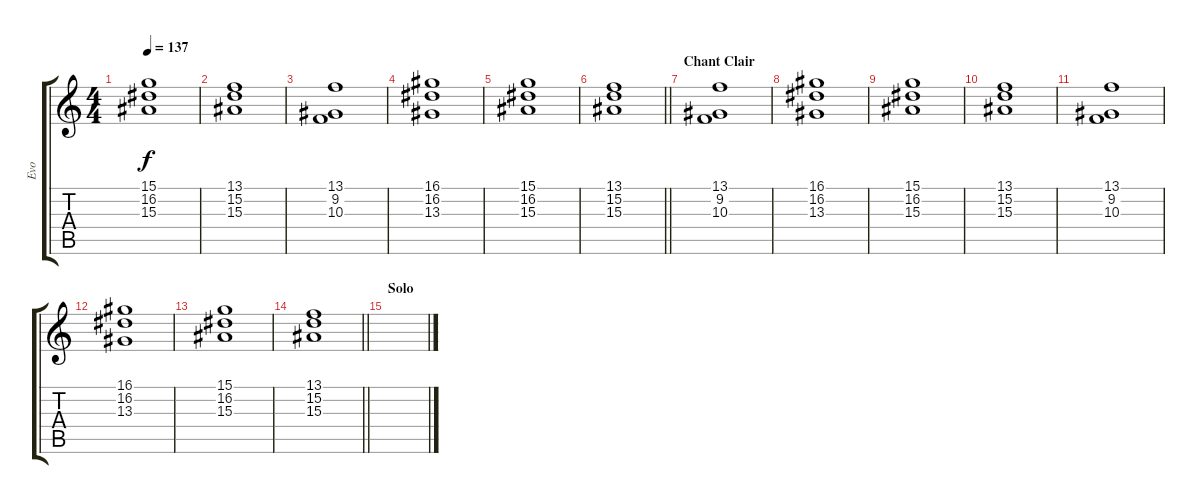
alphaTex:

\track ("Evo" "Evo") {instrument stringensemble1}
\staff {score tabs}
\tuning (E4 B3 G3 D3 A2 E2) {hide}
\ts (4 4)
\tempo 137
\clef g2
\ks c
(15.1 16.2 15.3).1{dy f} |
(13.1 15.2 15.3).1 |
(13.1 9.2 10.3).1 |
(16.1 16.2 13.3).1 |
(15.1 16.2 15.3).1 |
\barLineRight lightlight
(13.1 15.2 15.3).1 |
\section ("" "Chant Clair")
(13.1 9.2 10.3).1 |
(16.1 16.2 13.3).1 |
(15.1 16.2 15.3).1 |
(13.1 15.2 15.3).1 |
(13.1 9.2 10.3).1 |
(16.1 16.2 13.3).1 |
(15.1 16.2 15.3).1 |
\barLineRight lightlight
(13.1 15.2 15.3).1 |
\section ("" "Solo")
